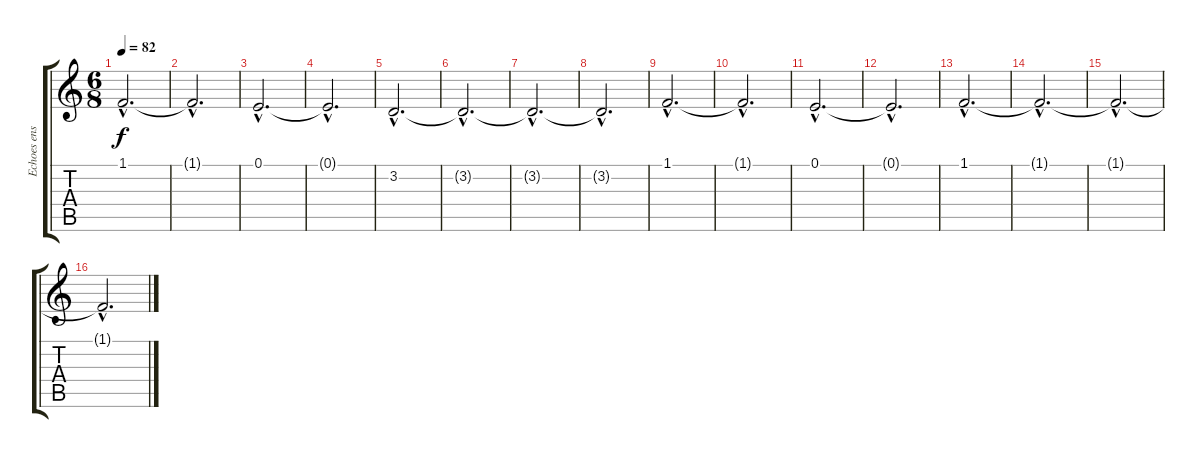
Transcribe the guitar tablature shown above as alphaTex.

\track ("Echoes ensemble 1" "Echoes ens") {instrument stringensemble1}
\staff {score tabs}
\tuning (E4 B3 G3 D3 A2 E2) {hide}
\ts (6 8)
\tempo 82
\clef g2
\ks c
1.1{hac}.2{d dy f volume 4} |
1.1{hac t}.2{d} |
0.1{hac}.2{d volume 6} |
0.1{hac t}.2{d} |
3.2{hac}.2{d volume 6} |
3.2{hac t}.2{d} |
3.2{hac t}.2{d} |
3.2{hac t}.2{d} |
1.1{hac}.2{d volume 6} |
1.1{hac t}.2{d} |
0.1{hac}.2{d volume 6} |
0.1{hac t}.2{d} |
1.1{hac}.2{d volume 6} |
1.1{hac t}.2{d} |
1.1{hac t}.2{d} |
1.1{hac t}.2{d}
